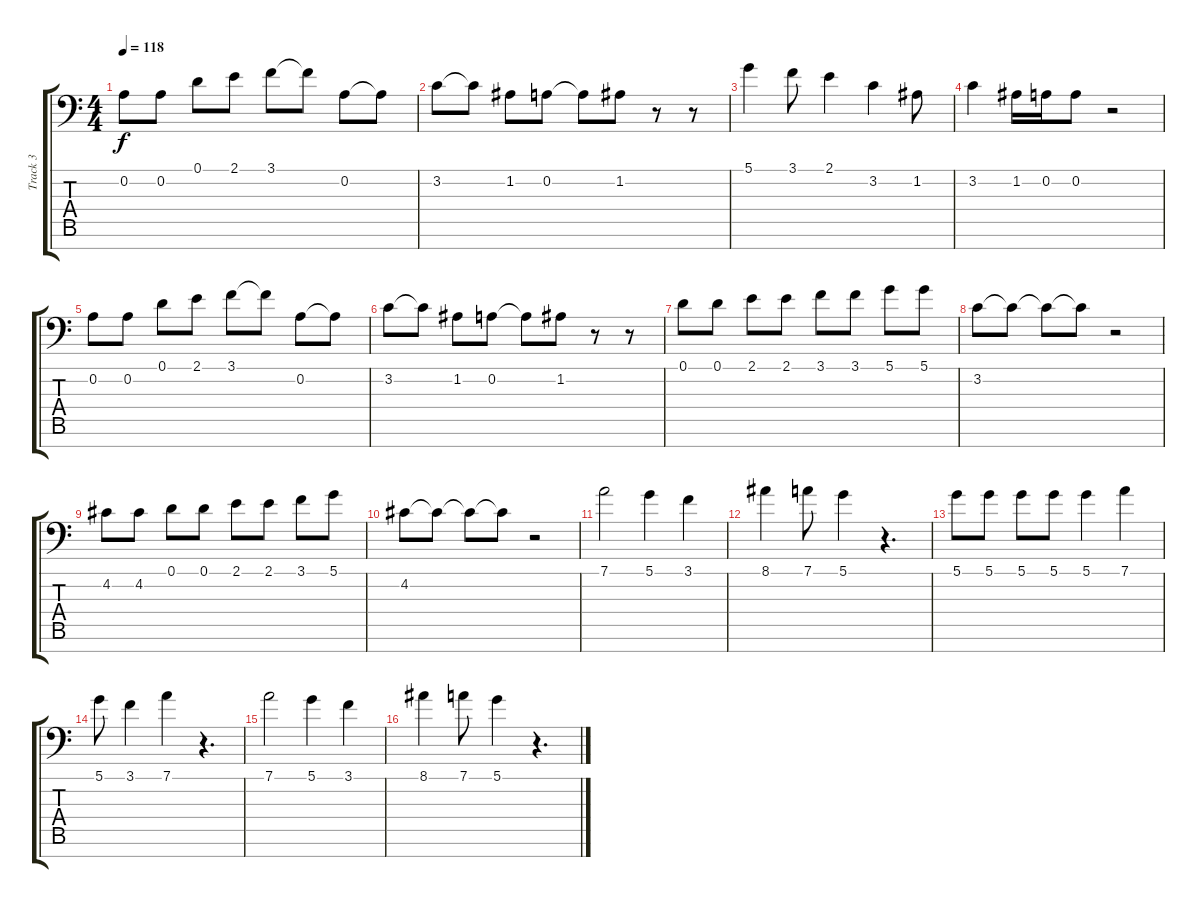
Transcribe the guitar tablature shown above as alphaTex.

\track ("Track 3" "Track 3") {instrument brightacousticpiano}
\staff {score tabs}
\tuning (D4 A3 F3 C3 G2 D2 A1) {hide}
\ts (4 4)
\tempo 118
\clef f4
\ks c
0.2.8{dy f instrument brightacousticpiano} 0.2.8 0.1.8 2.1.8 3.1.8 3.1{t}.8 0.2.8 0.2{t}.8 |
3.2.8 3.2{t}.8 1.2.8 0.2.8 0.2{t}.8 1.2.8 r.8 r.8 |
5.1.4 3.1.8 2.1.4 3.2.4 1.2.8 |
3.2.4 1.2.16 0.2.16 0.2.8 r.2 |
0.2.8 0.2.8 0.1.8 2.1.8 3.1.8 3.1{t}.8 0.2.8 0.2{t}.8 |
3.2.8 3.2{t}.8 1.2.8 0.2.8 0.2{t}.8 1.2.8 r.8 r.8 |
0.1.8 0.1.8 2.1.8 2.1.8 3.1.8 3.1.8 5.1.8 5.1.8 |
3.2.8 3.2{t}.8 3.2{t}.8 3.2{t}.8 r.2 |
4.2.8 4.2.8 0.1.8 0.1.8 2.1.8 2.1.8 3.1.8 5.1.8 |
4.2.8 4.2{t}.8 4.2{t}.8 4.2{t}.8 r.2 |
7.1.2 5.1.4 3.1.4 |
8.1.4 7.1.8 5.1.4 r.4{d} |
5.1.8 5.1.8 5.1.8 5.1.8 5.1.4 7.1.4 |
5.1.8 3.1.4 7.1.4 r.4{d} |
7.1.2 5.1.4 3.1.4 |
8.1.4 7.1.8 5.1.4 r.4{d}
